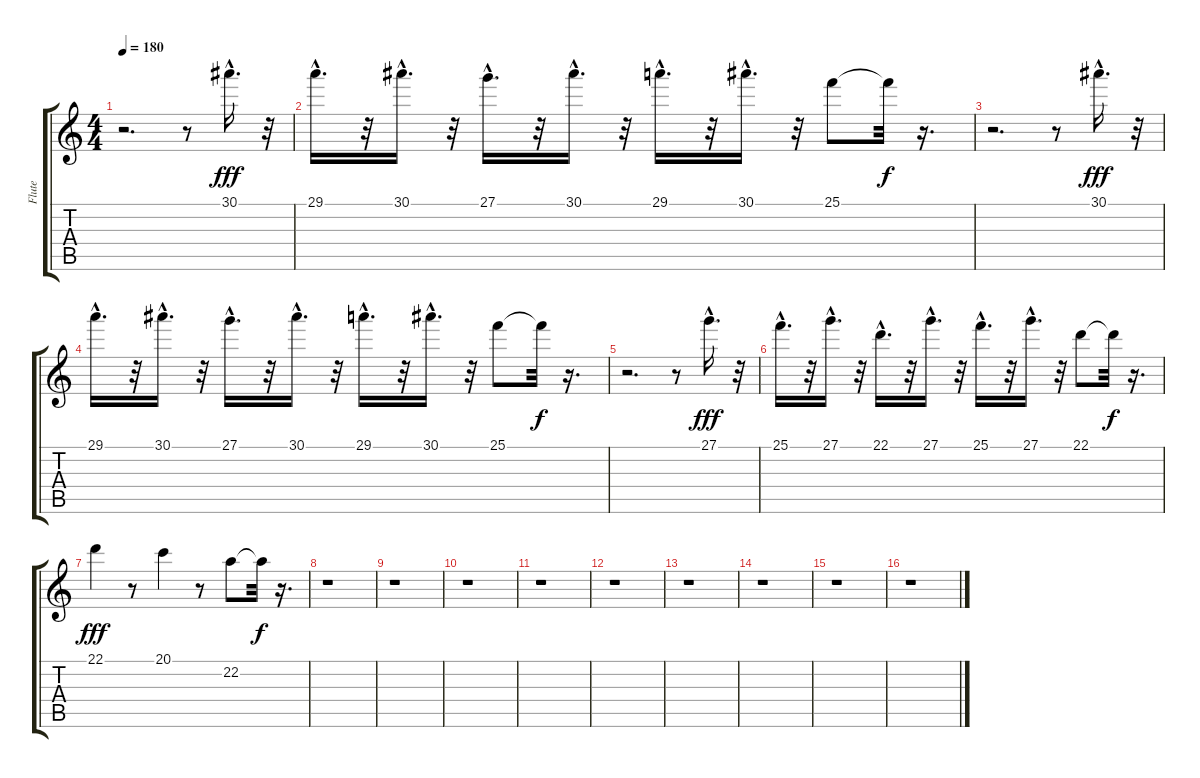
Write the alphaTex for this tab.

\track ("Flute" "Flute") {instrument flute}
\staff {score tabs}
\tuning (E4 B3 G3 D3 A2 E2) {hide}
\ts (4 4)
\tempo 180
\clef g2
\ks c
r.2{d dy f} r.8 30.1{hac}.16{d dy fff} r.32 |
29.1{hac}.16{d} r.32 30.1{hac}.16{d} r.32 27.1{hac}.16{d} r.32 30.1{hac}.16{d} r.32 29.1{hac}.16{d} r.32 30.1{hac}.16{d} r.32 25.1.8 25.1{t}.32{dy f} r.16{d} |
r.2{d} r.8 30.1{hac}.16{d dy fff} r.32 |
29.1{hac}.16{d} r.32 30.1{hac}.16{d} r.32 27.1{hac}.16{d} r.32 30.1{hac}.16{d} r.32 29.1{hac}.16{d} r.32 30.1{hac}.16{d} r.32 25.1.8 25.1{t}.32{dy f} r.16{d} |
r.2{d} r.8 27.1{hac}.16{d dy fff} r.32 |
25.1{hac}.16{d} r.32 27.1{hac}.16{d} r.32 22.1{hac}.16{d} r.32 27.1{hac}.16{d} r.32 25.1{hac}.16{d} r.32 27.1{hac}.16{d} r.32 22.1.8 22.1{t}.32{dy f} r.16{d} |
22.1.4{dy fff} r.8 20.1.4 r.8 22.2.8 22.2{t}.32{dy f} r.16{d} |
r.1 |
r.1 |
r.1 |
r.1 |
r.1 |
r.1 |
r.1 |
r.1 |
r.1
